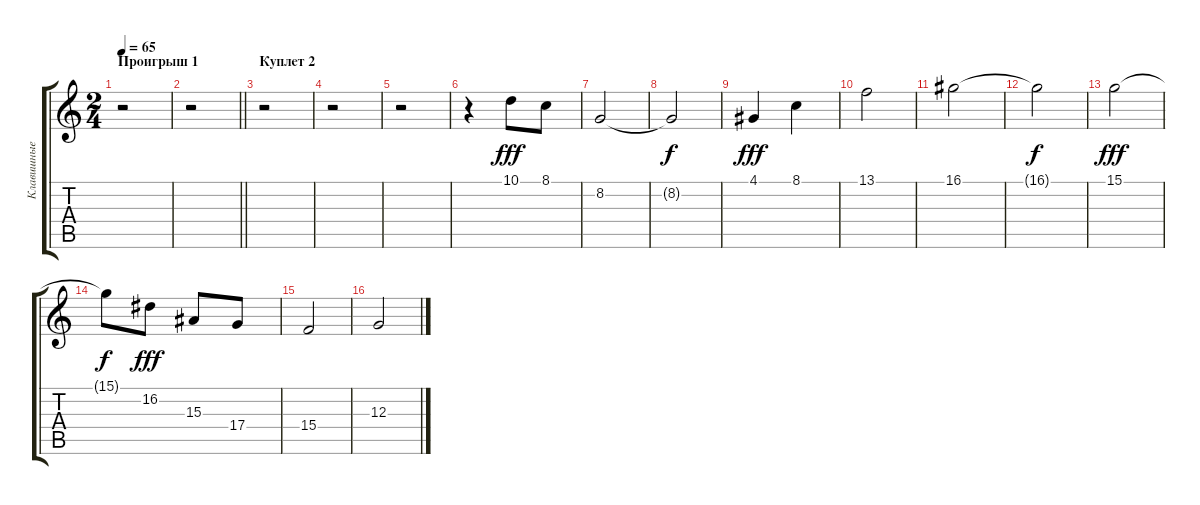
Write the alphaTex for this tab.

\track ("Клавишные 2" "Клавишные ") {instrument stringensemble1}
\staff {score tabs}
\tuning (E4 B3 G3 D3 A2 E2) {hide}
\ts (2 4)
\section ("" "Проигрыш 1")
\tempo 65
\clef g2
\ks c
r.2{dy fff} |
\barLineRight lightlight
r.2 |
\section ("" "Куплет 2")
r.2 |
r.2 |
r.2 |
r.4 10.1.8 8.1.8 |
8.2.2 |
8.2{t}.2{dy f} |
4.1.4{dy fff} 8.1.4 |
13.1.2 |
16.1.2 |
16.1{t}.2{dy f} |
15.1.2{dy fff} |
15.1{t}.8{dy f} 16.2.8{dy fff} 15.3.8 17.4.8 |
15.4.2 |
12.3.2
